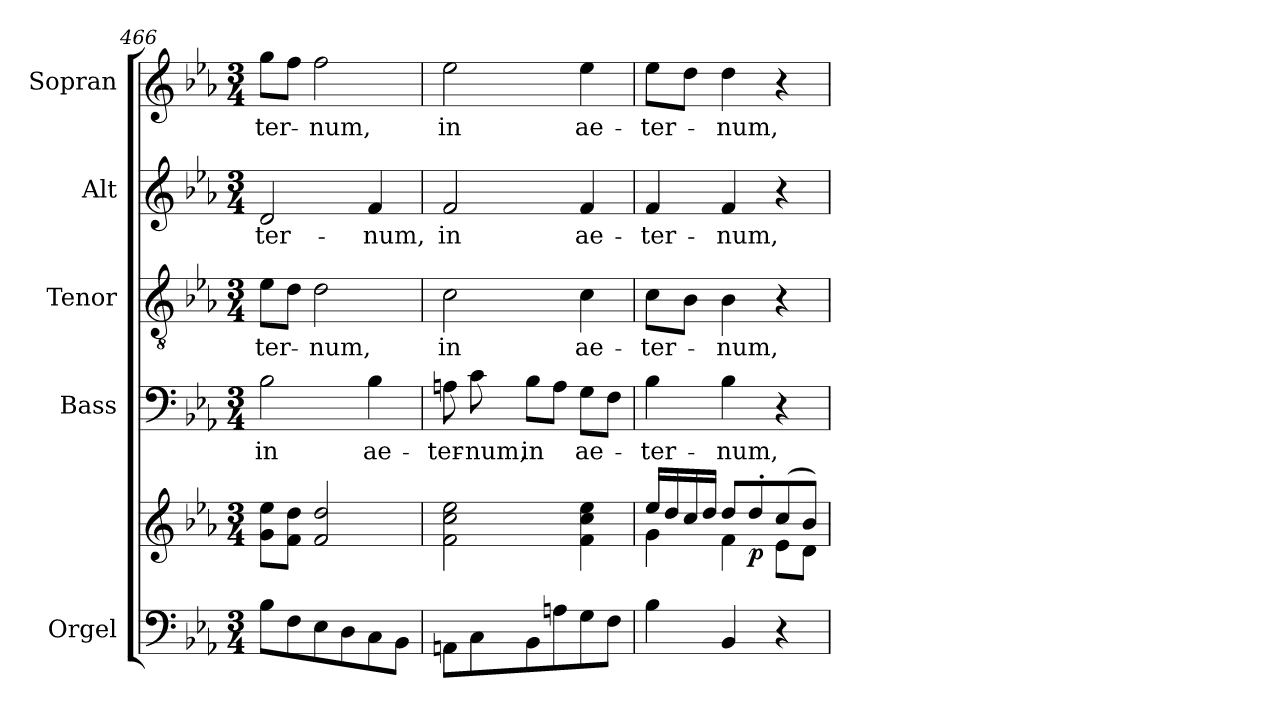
**kern	**kern	**dynam	**kern	**text	**kern	**text	**kern	**text	**kern	**text
*part5	*part5	*part5	*part4	*part4	*part3	*part3	*part2	*part2	*part1	*part1
*staff6	*staff5	*staff5/6	*staff4	*staff4	*staff3	*staff3	*staff2	*staff2	*staff1	*staff1
*I"Orgel	*	*	*I"Bass	*	*I"Tenor	*	*I"Alt	*	*I"Sopran	*
*I'Org.	*	*	*I'B.	*	*I'T.	*	*I'A.	*	*I'S.	*
*clefF4	*clefG2	*	*clefF4	*	*clefGv2	*	*clefG2	*	*clefG2	*
*k[b-e-a-]	*k[b-e-a-]	*	*k[b-e-a-]	*	*k[b-e-a-]	*	*k[b-e-a-]	*	*k[b-e-a-]	*
*E-:	*E-:	*	*E-:	*	*E-:	*	*E-:	*	*E-:	*
*M3/4	*M3/4	*	*M3/4	*	*M3/4	*	*M3/4	*	*M3/4	*
=466	=466	=466	=466	=466	=466	=466	=466	=466	=466	=466
!	!	!	!	!LO:LY:b	!	!LO:LY:b	!	!LO:LY:b	!	!LO:LY:b
8B-\L	8g\ 8ee-\L	.	2B-\	in	8e-\L	-ter-	2d/	-ter-	8gg\L	-ter-
8F\	8f\ 8dd\J	.	.	.	8d\J	.	.	.	8ff\J	.
!	!	!	!	!	!	!LO:LY:b	!	!	!	!LO:LY:b
8E-\	2f/ 2dd/	.	.	.	2d\	-num,	.	.	2ff\	-num,
8D\	.	.	.	.	.	.	.	.	.	.
!	!	!	!	!LO:LY:b	!	!	!	!LO:LY:b	!	!
8C\	.	.	4B-\	ae-	.	.	4f/	-num,	.	.
8BB-\J	.	.	.	.	.	.	.	.	.	.
=467	=467	=467	=467	=467	=467	=467	=467	=467	=467	=467
!	!	!	!	!LO:LY:b	!	!LO:LY:b	!	!LO:LY:b	!	!LO:LY:b
8AAn\L	2f\ 2cc\ 2ee-\	.	8An\	-ter-	2c\	in	2f/	in	2ee-\	in
!	!	!	!	!LO:LY:b	!	!	!	!	!	!
8C\	.	.	8c\	-num,	.	.	.	.	.	.
!	!	!	!	!LO:LY:b	!	!	!	!	!	!
8BB-\	.	.	8B-\L	in	.	.	.	.	.	.
8An\	.	.	8A\J	.	.	.	.	.	.	.
!	!	!	!	!LO:LY:b	!	!LO:LY:b	!	!LO:LY:b	!	!LO:LY:b
8G\	4f\ 4cc\ 4ee-\	.	8G\L	ae-	4c\	ae-	4f/	ae-	4ee-\	ae-
8F\J	.	.	8F\J	.	.	.	.	.	.	.
!!LO:PB:g=z
=468	=468	=468	=468	=468	=468	=468	=468	=468	=468	=468
*	*^	*	*	*	*	*	*	*	*	*
!	!	!	!	!	!LO:LY:b	!	!LO:LY:b	!	!LO:LY:b	!	!LO:LY:b
4B-\	16ee-/LL	4g\	.	4B-\	-ter-	8c\L	-ter-	4f/	-ter-	8ee-\L	-ter-
.	16dd/	.	.	.	.	.	.	.	.	.	.
.	16cc/	.	.	.	.	8B-\J	.	.	.	8dd\J	.
.	16dd/JJ	.	.	.	.	.	.	.	.	.	.
!	!	!	!	!	!LO:LY:b	!	!LO:LY:b	!	!LO:LY:b	!	!LO:LY:b
4BB-/	8dd/L	4f\	.	4B-\	-num,	4B-\	-num,	4f/	-num,	4dd\	-num,
!	!	!	!LO:DY:b	!	!	!	!	!	!	!	!
.	8dd'</	.	p	.	.	.	.	.	.	.	.
4r	(>8cc/	8e-\L	.	4r	.	4r	.	4r	.	4r	.
.	8b-/J)	8d\J	.	.	.	.	.	.	.	.	.
*	*v	*v	*	*	*	*	*	*	*	*	*
=	=	=	=	=	=	=	=	=	=	=
*-	*-	*-	*-	*-	*-	*-	*-	*-	*-	*-
